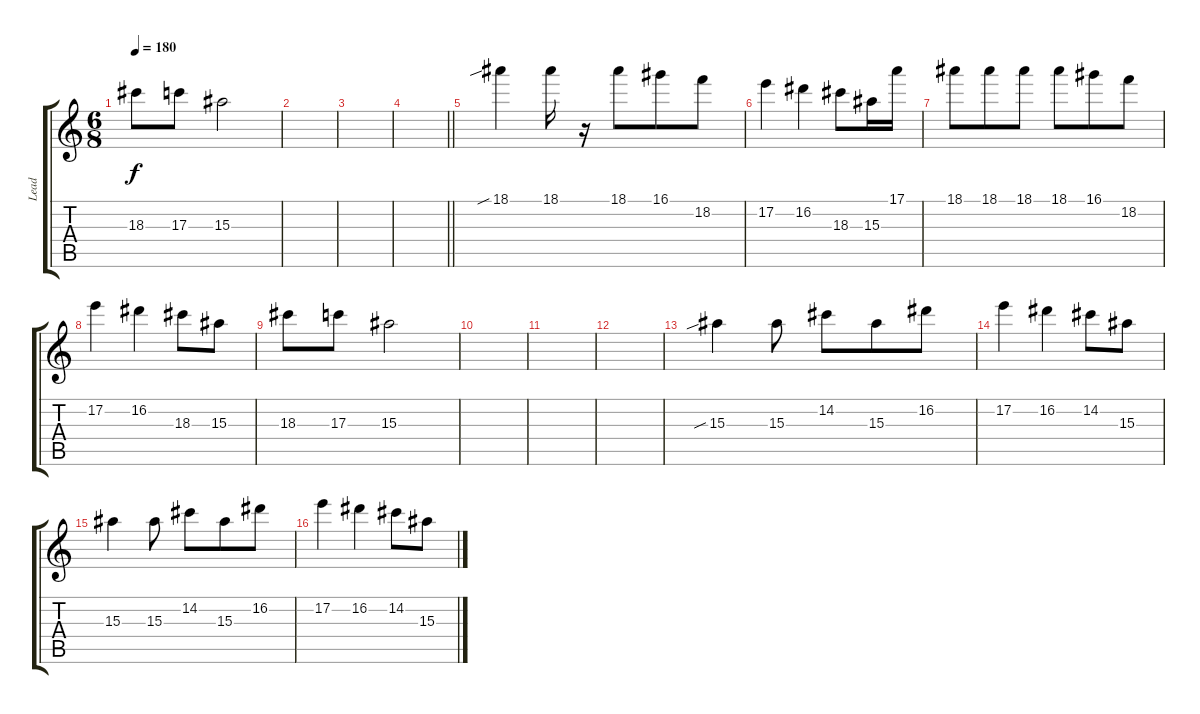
\track ("Lead" "Lead") {instrument distortionguitar}
\staff {score tabs}
\tuning (E4 B3 G3 D3 A2 E2) {hide}
\ts (6 8)
\tempo 180
\clef g2
\ks c
18.3.8{dy f} 17.3.8 15.3.2 |
|
|
\barLineRight lightlight
|
18.1{sib}.4 18.1.16 r.16 18.1.8 16.1.8 18.2.8 |
17.2.4 16.2.4 18.3.8 15.3.16 17.1.16 |
18.1.8 18.1.8 18.1.8 18.1.8 16.1.8 18.2.8 |
17.2.4 16.2.4 18.3.8 15.3.8 |
18.3.8 17.3.8 15.3.2 |
|
|
|
15.3{sib}.4 15.3.8 14.2.8 15.3.8 16.2.8 |
17.2.4 16.2.4 14.2.8 15.3.8 |
15.3.4 15.3.8 14.2.8 15.3.8 16.2.8 |
17.2.4 16.2.4 14.2.8 15.3.8
